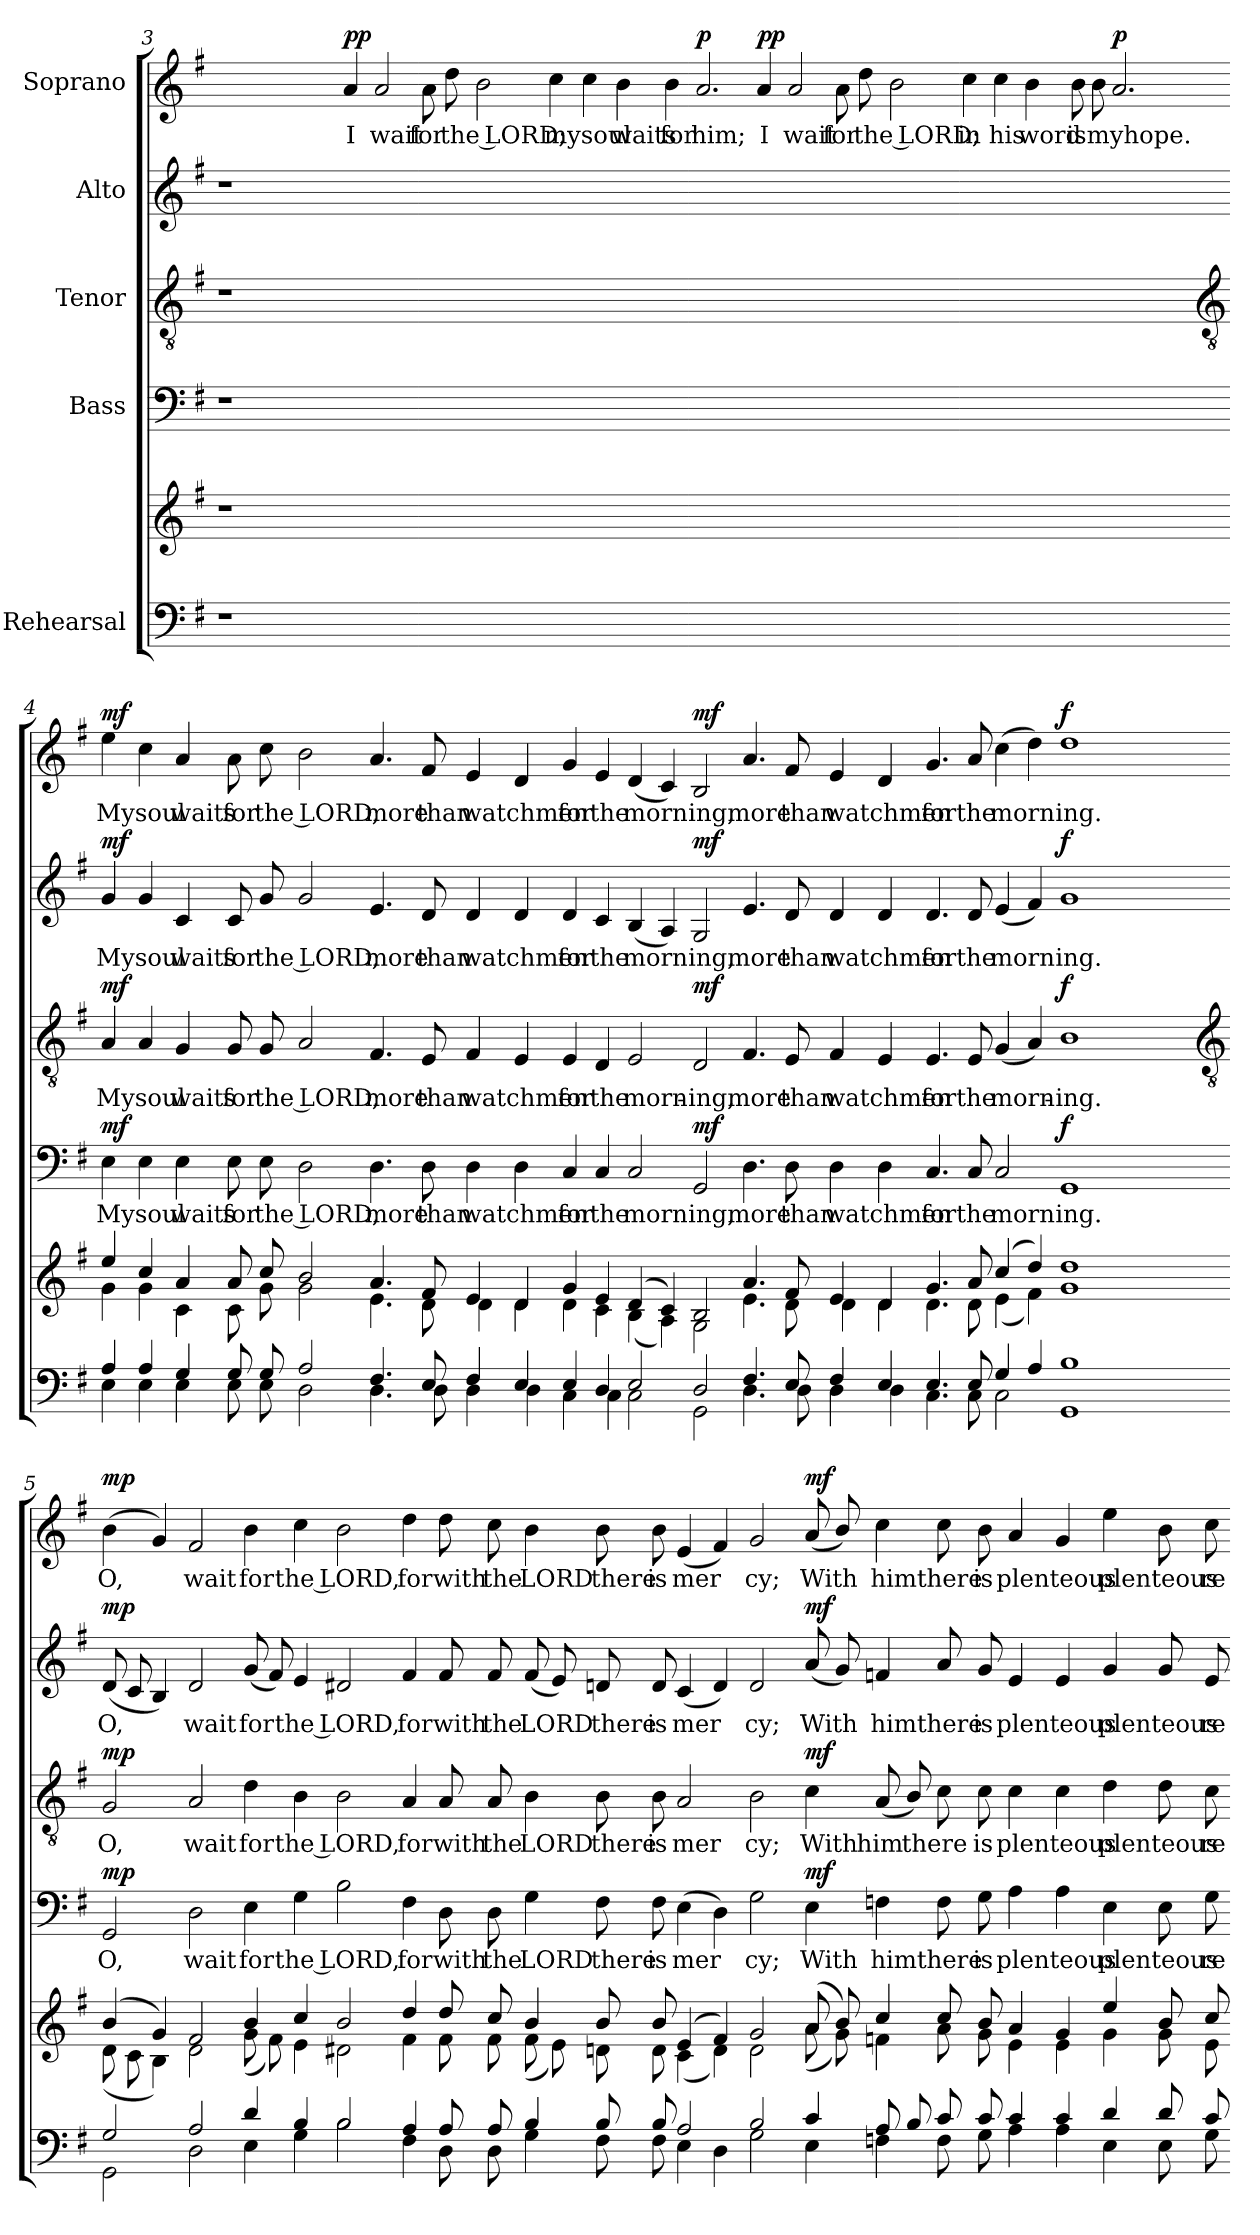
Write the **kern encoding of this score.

**kern	**kern	**kern	**text	**dynam	**kern	**text	**dynam	**kern	**text	**dynam	**kern	**text	**dynam
*part5	*part5	*part4	*part4	*part4	*part3	*part3	*part3	*part2	*part2	*part2	*part1	*part1	*part1
*staff6	*staff5	*staff4	*staff4	*staff4	*staff3	*staff3	*staff3	*staff2	*staff2	*staff2	*staff1	*staff1	*staff1
*I"Rehearsal	*	*I"Bass	*	*	*I"Tenor	*	*	*I"Alto	*	*	*I"Soprano	*	*
*clefF4	*clefG2	*clefF4	*	*	*clefGv2	*	*	*clefG2	*	*	*clefG2	*	*
*k[f#]	*k[f#]	*k[f#]	*	*	*k[f#]	*	*	*k[f#]	*	*	*k[f#]	*	*
*G:	*G:	*G:	*	*	*G:	*	*	*G:	*	*	*G:	*	*
=3	=3	=3	=3	=3	=3	=3	=3	=3	=3	=3	=3	=3	=3
1r	1r	1r	.	.	1r	.	.	1r	.	.	4ryy	.	.
.	.	.	.	.	.	.	.	.	.	.	4ryy	.	.
.	.	.	.	.	.	.	.	.	.	.	4ryy	.	.
.	.	.	.	.	.	.	.	.	.	.	4ryy	.	.
!	!	!	!	!	!	!	!	!	!	!	!	!LO:LY:b	!LO:DY:a
00ryy	00ryy	00ryy	.	.	00ryy	.	.	00ryy	.	.	4a/	I	pp
!	!	!	!	!	!	!	!	!	!	!	!	!LO:LY:b	!
.	.	.	.	.	.	.	.	.	.	.	2a/	wait	.
!	!	!	!	!	!	!	!	!	!	!	!	!LO:LY:b	!
.	.	.	.	.	.	.	.	.	.	.	8a\	for	.
!	!	!	!	!	!	!	!	!	!	!	!	!LO:LY:b	!
.	.	.	.	.	.	.	.	.	.	.	8dd\	the LORD;	.
.	.	.	.	.	.	.	.	.	.	.	2b\	.	.
!	!	!	!	!	!	!	!	!	!	!	!	!LO:LY:b	!
.	.	.	.	.	.	.	.	.	.	.	4cc\	mysoul	.
.	.	.	.	.	.	.	.	.	.	.	4cc\	.	.
!	!	!	!	!	!	!	!	!	!	!	!	!LO:LY:b	!
.	.	.	.	.	.	.	.	.	.	.	4b\	waits	.
!	!	!	!	!	!	!	!	!	!	!	!	!LO:LY:b	!
.	.	.	.	.	.	.	.	.	.	.	4b\	for	.
!	!	!	!	!	!	!	!	!	!	!	!	!LO:LY:b	!LO:DY:a
.	.	.	.	.	.	.	.	.	.	.	2.a/	him;	p
!	!	!	!	!	!	!	!	!	!	!	!	!LO:LY:b	!LO:DY:a
.	.	.	.	.	.	.	.	.	.	.	4a/	I	pp
!	!	!	!	!	!	!	!	!	!	!	!	!LO:LY:b	!
.	.	.	.	.	.	.	.	.	.	.	2a/	wait	.
!	!	!	!	!	!	!	!	!	!	!	!	!LO:LY:b	!
0ryy	0ryy	0ryy	.	.	0ryy	.	.	0ryy	.	.	8a\	for	.
!	!	!	!	!	!	!	!	!	!	!	!	!LO:LY:b	!
.	.	.	.	.	.	.	.	.	.	.	8dd\	the LORD;	.
.	.	.	.	.	.	.	.	.	.	.	2b\	.	.
!	!	!	!	!	!	!	!	!	!	!	!	!LO:LY:b	!
.	.	.	.	.	.	.	.	.	.	.	4cc\	in	.
!	!	!	!	!	!	!	!	!	!	!	!	!LO:LY:b	!
.	.	.	.	.	.	.	.	.	.	.	4cc\	his	.
!	!	!	!	!	!	!	!	!	!	!	!	!LO:LY:b	!
.	.	.	.	.	.	.	.	.	.	.	4b\	word	.
!	!	!	!	!	!	!	!	!	!	!	!	!LO:LY:b	!
.	.	.	.	.	.	.	.	.	.	.	8b\	is	.
!	!	!	!	!	!	!	!	!	!	!	!	!LO:LY:b	!
.	.	.	.	.	.	.	.	.	.	.	8b\	myhope.	.
!	!	!	!	!	!	!	!	!	!	!	!	!	!LO:DY:a
.	.	.	.	.	.	.	.	.	.	.	2.a/	.	p
2ryy	2ryy	2ryy	.	.	2ryy	.	.	2ryy	.	.	.	.	.
!!LO:LB:g=z
=4-	=4-	=4-	=4-	=4-	=4-	=4-	=4-	=4-	=4-	=4-	=4-	=4-	=4-
*	*	*	*	*	*clefGv2	*	*	*	*	*	*	*	*
*^	*^	*	*	*	*	*	*	*	*	*	*	*	*
!	!	!	!	!	!LO:LY:b	!LO:DY:a	!	!LO:LY:b	!LO:DY:a	!	!LO:LY:b	!LO:DY:a	!	!LO:LY:b	!LO:DY:a
4A/	4E\	4ee/	4g\	4E\	Mysoul	mf	4A/	Mysoul	mf	4g/	Mysoul	mf	4ee\	Mysoul	mf
4A/	4E\	4cc/	4g\	4E\	.	.	4A/	.	.	4g/	.	.	4cc\	.	.
!	!	!	!	!	!LO:LY:b	!	!	!LO:LY:b	!	!	!LO:LY:b	!	!	!LO:LY:b	!
4G/	4E\	4a/	4c\	4E\	waits	.	4G/	waits	.	4c/	waits	.	4a/	waits	.
!	!	!	!	!	!LO:LY:b	!	!	!LO:LY:b	!	!	!LO:LY:b	!	!	!LO:LY:b	!
8G/	8E\	8a/	8c\	8E\	for	.	8G/	for	.	8c/	for	.	8a\	for	.
!	!	!	!	!	!LO:LY:b	!	!	!LO:LY:b	!	!	!LO:LY:b	!	!	!LO:LY:b	!
8G/	8E\	8cc/	8g\	8E\	the LORD,	.	8G/	the LORD,	.	8g/	the LORD,	.	8cc\	the LORD,	.
2A/	2D\	2b/	2g\	2D\	.	.	2A/	.	.	2g/	.	.	2b\	.	.
!	!	!	!	!	!LO:LY:b	!	!	!LO:LY:b	!	!	!LO:LY:b	!	!	!LO:LY:b	!
4.F#/	4.D\	4.a/	4.e\	4.D\	more	.	4.F#/	more	.	4.e/	more	.	4.a/	more	.
!	!	!	!	!	!LO:LY:b	!	!	!LO:LY:b	!	!	!LO:LY:b	!	!	!LO:LY:b	!
8E/	8D\	8f#/	8d\	8D\	than	.	8E/	than	.	8d/	than	.	8f#/	than	.
!	!	!	!	!	!LO:LY:b	!	!	!LO:LY:b	!	!	!LO:LY:b	!	!	!LO:LY:b	!
4F#/	4D\	4e/	4d\	4D\	watchmen	.	4F#/	watchmen	.	4d/	watchmen	.	4e/	watchmen	.
4E/	4D\	4d/	4d\	4D\	.	.	4E/	.	.	4d/	.	.	4d/	.	.
!	!	!	!	!	!LO:LY:b	!	!	!LO:LY:b	!	!	!LO:LY:b	!	!	!LO:LY:b	!
4E/	4C\	4g/	4d\	4C/	for	.	4E/	for	.	4d/	for	.	4g/	for	.
!	!	!	!	!	!LO:LY:b	!	!	!LO:LY:b	!	!	!LO:LY:b	!	!	!LO:LY:b	!
4D/	4C\	4e/	4c\	4C/	the	.	4D/	the	.	4c/	the	.	4e/	the	.
!	!	!	!	!	!LO:LY:b	!	!	!LO:LY:b	!	!	!LO:LY:b	!	!	!LO:LY:b	!
2E/	2C\	(>4d/	(<4B\	2C/	morn	.	2E/	morn-	.	(<4B/	morn	.	(<4d/	morn	.
.	.	4c/)	4A\)	.	.	.	.	.	.	4A/)	.	.	4c/)	.	.
!	!	!	!	!	!LO:LY:b	!LO:DY:a	!	!LO:LY:b	!LO:DY:a	!	!LO:LY:b	!LO:DY:a	!	!LO:LY:b	!LO:DY:a
2D/	2GG\	2B/	2G\	2GG/	ing,	mf	2D/	-ing,	mf	2G/	ing,	mf	2B/	ing,	mf
!	!	!	!	!	!LO:LY:b	!	!	!LO:LY:b	!	!	!LO:LY:b	!	!	!LO:LY:b	!
4.F#/	4.D\	4.a/	4.e\	4.D\	more	.	4.F#/	more	.	4.e/	more	.	4.a/	more	.
!	!	!	!	!	!LO:LY:b	!	!	!LO:LY:b	!	!	!LO:LY:b	!	!	!LO:LY:b	!
8E/	8D\	8f#/	8d\	8D\	than	.	8E/	than	.	8d/	than	.	8f#/	than	.
!	!	!	!	!	!LO:LY:b	!	!	!LO:LY:b	!	!	!LO:LY:b	!	!	!LO:LY:b	!
4F#/	4D\	4e/	4d\	4D\	watchmen	.	4F#/	watchmen	.	4d/	watchmen	.	4e/	watchmen	.
4E/	4D\	4d/	4d\	4D\	.	.	4E/	.	.	4d/	.	.	4d/	.	.
!	!	!	!	!	!LO:LY:b	!	!	!LO:LY:b	!	!	!LO:LY:b	!	!	!LO:LY:b	!
4.E/	4.C\	4.g/	4.d\	4.C/	for	.	4.E/	for	.	4.d/	for	.	4.g/	for	.
!	!	!	!	!	!LO:LY:b	!	!	!LO:LY:b	!	!	!LO:LY:b	!	!	!LO:LY:b	!
8E/	8C\	8a/	8d\	8C/	the	.	8E/	the	.	8d/	the	.	8a/	the	.
!	!	!	!	!	!LO:LY:b	!	!	!LO:LY:b	!	!	!LO:LY:b	!	!	!LO:LY:b	!
4G/	2C\	(>4cc/	(<4e\	2C/	morn	.	(<4G/	morn-	.	(<4e/	morn	.	(>4cc\	morn	.
4A/	.	4dd/)	4f#\)	.	.	.	4A/)	.	.	4f#/)	.	.	4dd\)	.	.
!	!	!	!	!	!LO:LY:b	!LO:DY:a	!	!LO:LY:b	!LO:DY:a	!	!LO:LY:b	!LO:DY:a	!	!LO:LY:b	!LO:DY:a
1GG/ 1B/	4ryy	1g/ 1dd/	4ryy	1GG	ing.	f	1B	-ing.	f	1g	ing.	f	1dd	ing.	f
.	4ryy	.	4ryy	.	.	.	.	.	.	.	.	.	.	.	.
.	4ryy	.	4ryy	.	.	.	.	.	.	.	.	.	.	.	.
.	4ryy	.	4ryy	.	.	.	.	.	.	.	.	.	.	.	.
!!LO:LB:g=z
=5-	=5-	=5-	=5-	=5-	=5-	=5-	=5-	=5-	=5-	=5-	=5-	=5-	=5-	=5-	=5-
*	*	*	*	*	*	*	*clefGv2	*	*	*	*	*	*	*	*
!	!	!	!	!	!LO:LY:b	!LO:DY:a	!	!LO:LY:b	!LO:DY:a	!	!LO:LY:b	!LO:DY:a	!	!LO:LY:b	!LO:DY:a
2G/	2GG\	(>4b/	(<8d\	2GG/	O,	mp	2G/	O,	mp	(<8d/	O,	mp	(>4b\	O,	mp
.	.	.	8c\	.	.	.	.	.	.	8c/	.	.	.	.	.
.	.	4g/)	4B\)	.	.	.	.	.	.	4B/)	.	.	4g/)	.	.
!	!	!	!	!	!LO:LY:b	!	!	!LO:LY:b	!	!	!LO:LY:b	!	!	!LO:LY:b	!
2A/	2D\	2f#/	2d\	2D\	wait	.	2A/	wait	.	2d/	wait	.	2f#/	wait	.
!	!	!	!	!	!LO:LY:b	!	!	!LO:LY:b	!	!	!LO:LY:b	!	!	!LO:LY:b	!
4d/	4E\	4b/	(<8g\	4E\	for	.	4d\	for	.	(<8g/	for	.	4b\	for	.
.	.	.	8f#\)	.	.	.	.	.	.	8f#/)	.	.	.	.	.
!	!	!	!	!	!LO:LY:b	!	!	!LO:LY:b	!	!	!LO:LY:b	!	!	!LO:LY:b	!
4B/	4G\	4cc/	4e\	4G\	the LORD,	.	4B\	the LORD,	.	4e/	the LORD,	.	4cc\	the LORD,	.
2B/	2B\	2b/	2d#X\	2B\	.	.	2B\	.	.	2d#X/	.	.	2b\	.	.
!	!	!	!	!	!LO:LY:b	!	!	!LO:LY:b	!	!	!LO:LY:b	!	!	!LO:LY:b	!
4A/	4F#\	4dd/	4f#\	4F#\	for	.	4A/	for	.	4f#/	for	.	4dd\	for	.
!	!	!	!	!	!LO:LY:b	!	!	!LO:LY:b	!	!	!LO:LY:b	!	!	!LO:LY:b	!
8A/	8D\	8dd/	8f#\	8D\	with	.	8A/	with	.	8f#/	with	.	8dd\	with	.
!	!	!	!	!	!LO:LY:b	!	!	!LO:LY:b	!	!	!LO:LY:b	!	!	!LO:LY:b	!
8A/	8D\	8cc/	8f#\	8D\	the	.	8A/	the	.	8f#/	the	.	8cc\	the	.
!	!	!	!	!	!LO:LY:b	!	!	!LO:LY:b	!	!	!LO:LY:b	!	!	!LO:LY:b	!
4B/	4G\	4b/	(<8f#\	4G\	LORD	.	4B\	LORD	.	(<8f#/	LORD	.	4b\	LORD	.
.	.	.	8e\)	.	.	.	.	.	.	8e/)	.	.	.	.	.
!	!	!	!	!	!LO:LY:b	!	!	!LO:LY:b	!	!	!LO:LY:b	!	!	!LO:LY:b	!
8B/	8F#\	8b/	8dn\	8F#\	there	.	8B\	there	.	8dn/	there	.	8b\	there	.
!	!	!	!	!	!LO:LY:b	!	!	!LO:LY:b	!	!	!LO:LY:b	!	!	!LO:LY:b	!
8B/	8F#\	8b/	8d\	8F#\	is	.	8B\	is	.	8d/	is	.	8b\	is	.
!	!	!	!	!	!LO:LY:b	!	!	!LO:LY:b	!	!	!LO:LY:b	!	!	!LO:LY:b	!
2A/	4E\	(>4e/	(<4c\	(>4E\	mer	.	2A/	mer	.	(<4c/	mer	.	(<4e/	mer	.
.	4D\	4f#/)	4d\)	4D\)	.	.	.	.	.	4d/)	.	.	4f#/)	.	.
!	!	!	!	!	!LO:LY:b	!	!	!LO:LY:b	!	!	!LO:LY:b	!	!	!LO:LY:b	!
2B/	2G\	2g/	2d\	2G\	cy;	.	2B\	cy;	.	2d/	cy;	.	2g/	cy;	.
!	!	!	!	!	!LO:LY:b	!LO:DY:a	!	!LO:LY:b	!LO:DY:a	!	!LO:LY:b	!LO:DY:a	!	!LO:LY:b	!LO:DY:a
4c/	4E\	(>8a/	(<8a\	4E\	With	mf	4c\	With	mf	(<8a/	With	mf	(<8a/	With	mf
.	.	8b/)	8g\)	.	.	.	.	.	.	8g/)	.	.	8b/)	.	.
!	!	!	!	!	!LO:LY:b	!	!	!LO:LY:b	!	!	!LO:LY:b	!	!	!LO:LY:b	!
8A/	4Fn\	4cc/	4fn\	4Fn\	him	.	(<8A/	him	.	4fn/	him	.	4cc\	him	.
!	!	!	!	!	!	!	!	!LO:LY:b	!	!	!	!	!	!	!
8B/	.	.	.	.	.	.	8B/)	there	.	.	.	.	.	.	.
!	!	!	!	!	!LO:LY:b	!	!	!	!	!	!LO:LY:b	!	!	!LO:LY:b	!
8c/	8F\	8cc/	8a\	8F\	there	.	8c\	.	.	8a/	there	.	8cc\	there	.
!	!	!	!	!	!LO:LY:b	!	!	!LO:LY:b	!	!	!LO:LY:b	!	!	!LO:LY:b	!
8c/	8G\	8b/	8g\	8G\	is	.	8c\	is	.	8g/	is	.	8b\	is	.
!	!	!	!	!	!LO:LY:b	!	!	!LO:LY:b	!	!	!LO:LY:b	!	!	!LO:LY:b	!
4c/	4A\	4a/	4e\	4A\	plenteous	.	4c\	plenteous	.	4e/	plenteous	.	4a/	plenteous	.
4c/	4A\	4g/	4e\	4A\	.	.	4c\	.	.	4e/	.	.	4g/	.	.
!	!	!	!	!	!LO:LY:b	!	!	!LO:LY:b	!	!	!LO:LY:b	!	!	!LO:LY:b	!
4d/	4E\	4ee/	4g\	4E\	plenteous	.	4d\	plenteous	.	4g/	plenteous	.	4ee\	plenteous	.
8d/	8E\	8b/	8g\	8E\	.	.	8d\	.	.	8g/	.	.	8b\	.	.
!	!	!	!	!	!LO:LY:b	!	!	!LO:LY:b	!	!	!LO:LY:b	!	!	!LO:LY:b	!
8c/	8G\	8cc/	8e\	8G\	re	.	8c\	re	.	8e/	re	.	8cc\	re	.
*v	*v	*	*	*	*	*	*	*	*	*	*	*	*	*	*
*	*v	*v	*	*	*	*	*	*	*	*	*	*	*	*
=-	=-	=-	=-	=-	=-	=-	=-	=-	=-	=-	=-	=-	=-
*-	*-	*-	*-	*-	*-	*-	*-	*-	*-	*-	*-	*-	*-
